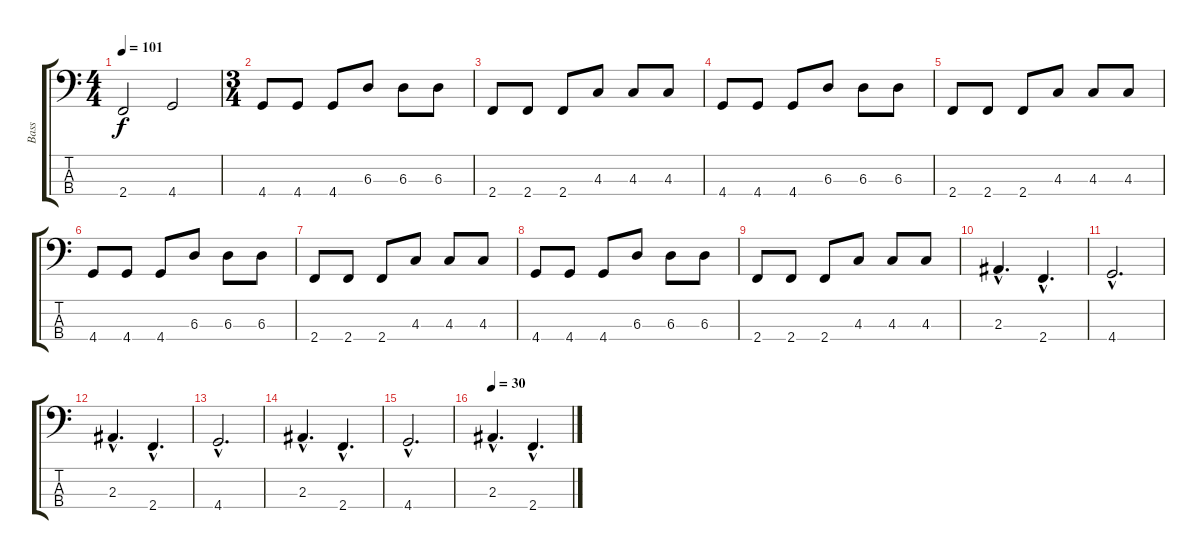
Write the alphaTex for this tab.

\track ("Bass" "Bass") {instrument fretlessbass}
\staff {score tabs}
\tuning (Gb2 Db2 Ab1 Eb1) {hide}
\ts (4 4)
\tempo 101
\clef f4
\ks c
2.4.2{dy f} 4.4.2 |
\ts (3 4)
4.4.8 4.4.8 4.4.8 6.3.8 6.3.8 6.3.8 |
2.4.8 2.4.8 2.4.8 4.3.8 4.3.8 4.3.8 |
4.4.8 4.4.8 4.4.8 6.3.8 6.3.8 6.3.8 |
2.4.8 2.4.8 2.4.8 4.3.8 4.3.8 4.3.8 |
4.4.8 4.4.8 4.4.8 6.3.8 6.3.8 6.3.8 |
2.4.8 2.4.8 2.4.8 4.3.8 4.3.8 4.3.8 |
4.4.8 4.4.8 4.4.8 6.3.8 6.3.8 6.3.8 |
2.4.8 2.4.8 2.4.8 4.3.8 4.3.8 4.3.8 |
2.3{hac}.4{d} 2.4{hac}.4{d} |
4.4{hac}.2{d} |
2.3{hac}.4{d} 2.4{hac}.4{d} |
4.4{hac}.2{d} |
2.3{hac}.4{d} 2.4{hac}.4{d} |
4.4{hac}.2{d} |
\tempo 30
2.3{hac}.4{d} 2.4{hac}.4{d}
